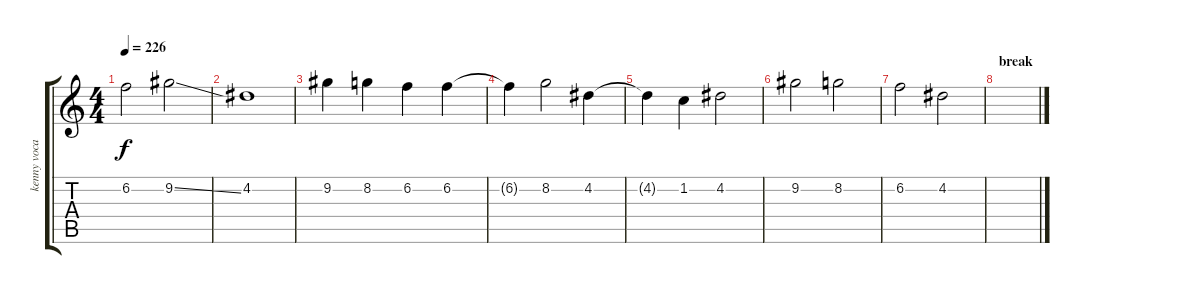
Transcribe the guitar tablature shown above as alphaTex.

\track ("kenny vocals" "kenny voca") {instrument electricguitarjazz}
\staff {score tabs}
\tuning (E4 B3 G3 D3 A2 E2) {hide}
\ts (4 4)
\tempo 226
\clef g2
\ks c
6.2.2{dy f} 9.2{ss}.2 |
4.2.1 |
9.2.4 8.2.4 6.2.4 6.2.4 |
6.2{t}.4 8.2.2 4.2.4 |
4.2{t}.4 1.2.4 4.2.2 |
9.2.2 8.2.2 |
6.2.2 4.2.2 |
\section ("" "break")
